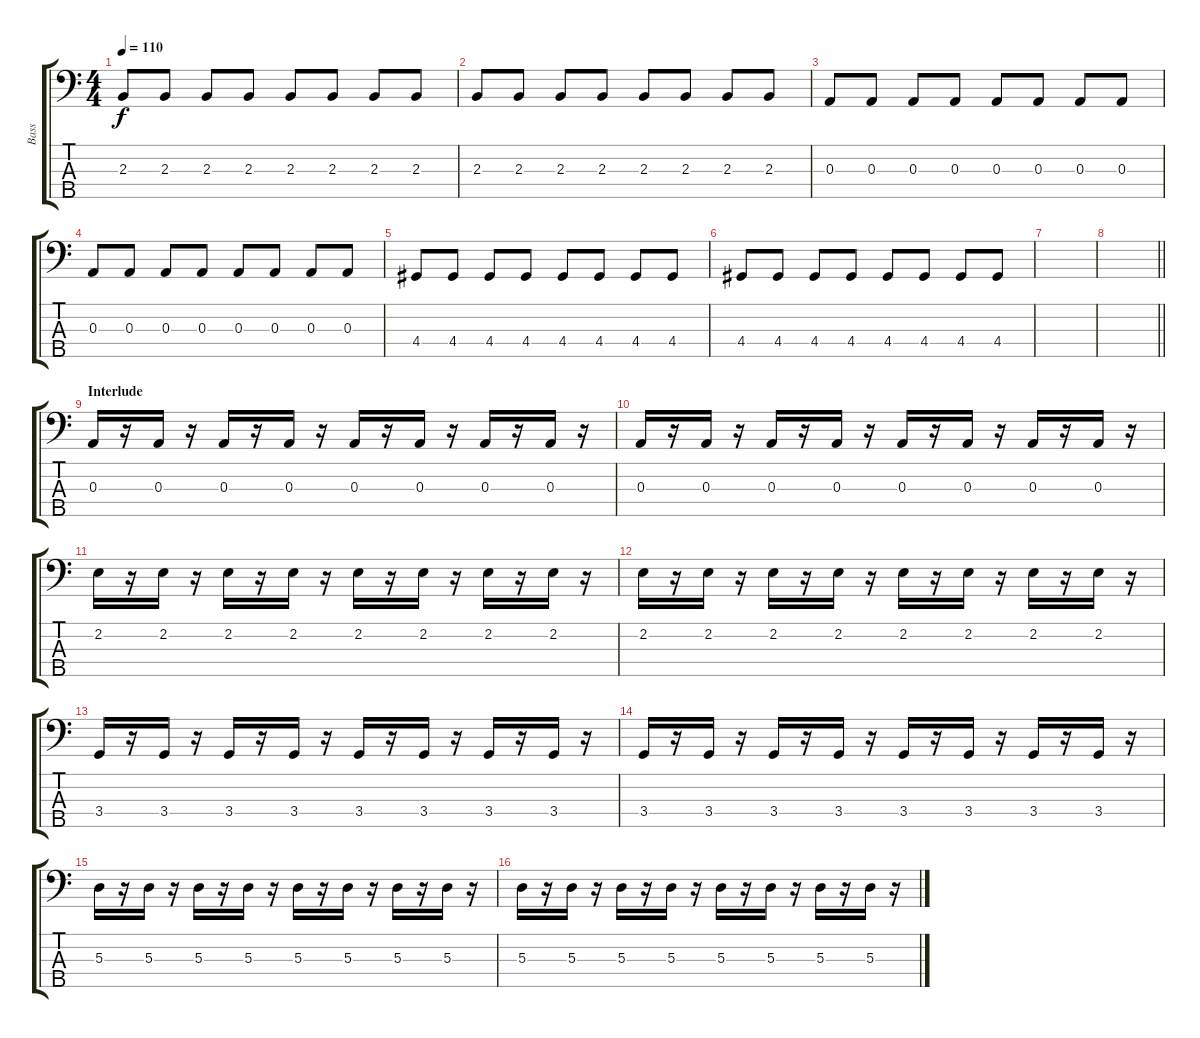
\track ("Bass" "Bass") {instrument electricbassfinger}
\staff {score tabs}
\tuning (G2 D2 A1 E1 B0) {hide}
\ts (4 4)
\tempo 110
\clef f4
\ks c
2.3.8{dy f} 2.3.8 2.3.8 2.3.8 2.3.8 2.3.8 2.3.8 2.3.8 |
2.3.8 2.3.8 2.3.8 2.3.8 2.3.8 2.3.8 2.3.8 2.3.8 |
0.3.8 0.3.8 0.3.8 0.3.8 0.3.8 0.3.8 0.3.8 0.3.8 |
0.3.8 0.3.8 0.3.8 0.3.8 0.3.8 0.3.8 0.3.8 0.3.8 |
4.4.8 4.4.8 4.4.8 4.4.8 4.4.8 4.4.8 4.4.8 4.4.8 |
4.4.8 4.4.8 4.4.8 4.4.8 4.4.8 4.4.8 4.4.8 4.4.8 |
|
\barLineRight lightlight
|
\section ("" "Interlude")
0.3.16 r.16 0.3.16 r.16 0.3.16 r.16 0.3.16 r.16 0.3.16 r.16 0.3.16 r.16 0.3.16 r.16 0.3.16 r.16 |
0.3.16 r.16 0.3.16 r.16 0.3.16 r.16 0.3.16 r.16 0.3.16 r.16 0.3.16 r.16 0.3.16 r.16 0.3.16 r.16 |
2.2.16 r.16 2.2.16 r.16 2.2.16 r.16 2.2.16 r.16 2.2.16 r.16 2.2.16 r.16 2.2.16 r.16 2.2.16 r.16 |
2.2.16 r.16 2.2.16 r.16 2.2.16 r.16 2.2.16 r.16 2.2.16 r.16 2.2.16 r.16 2.2.16 r.16 2.2.16 r.16 |
3.4.16 r.16 3.4.16 r.16 3.4.16 r.16 3.4.16 r.16 3.4.16 r.16 3.4.16 r.16 3.4.16 r.16 3.4.16 r.16 |
3.4.16 r.16 3.4.16 r.16 3.4.16 r.16 3.4.16 r.16 3.4.16 r.16 3.4.16 r.16 3.4.16 r.16 3.4.16 r.16 |
5.3.16 r.16 5.3.16 r.16 5.3.16 r.16 5.3.16 r.16 5.3.16 r.16 5.3.16 r.16 5.3.16 r.16 5.3.16 r.16 |
5.3.16 r.16 5.3.16 r.16 5.3.16 r.16 5.3.16 r.16 5.3.16 r.16 5.3.16 r.16 5.3.16 r.16 5.3.16 r.16
